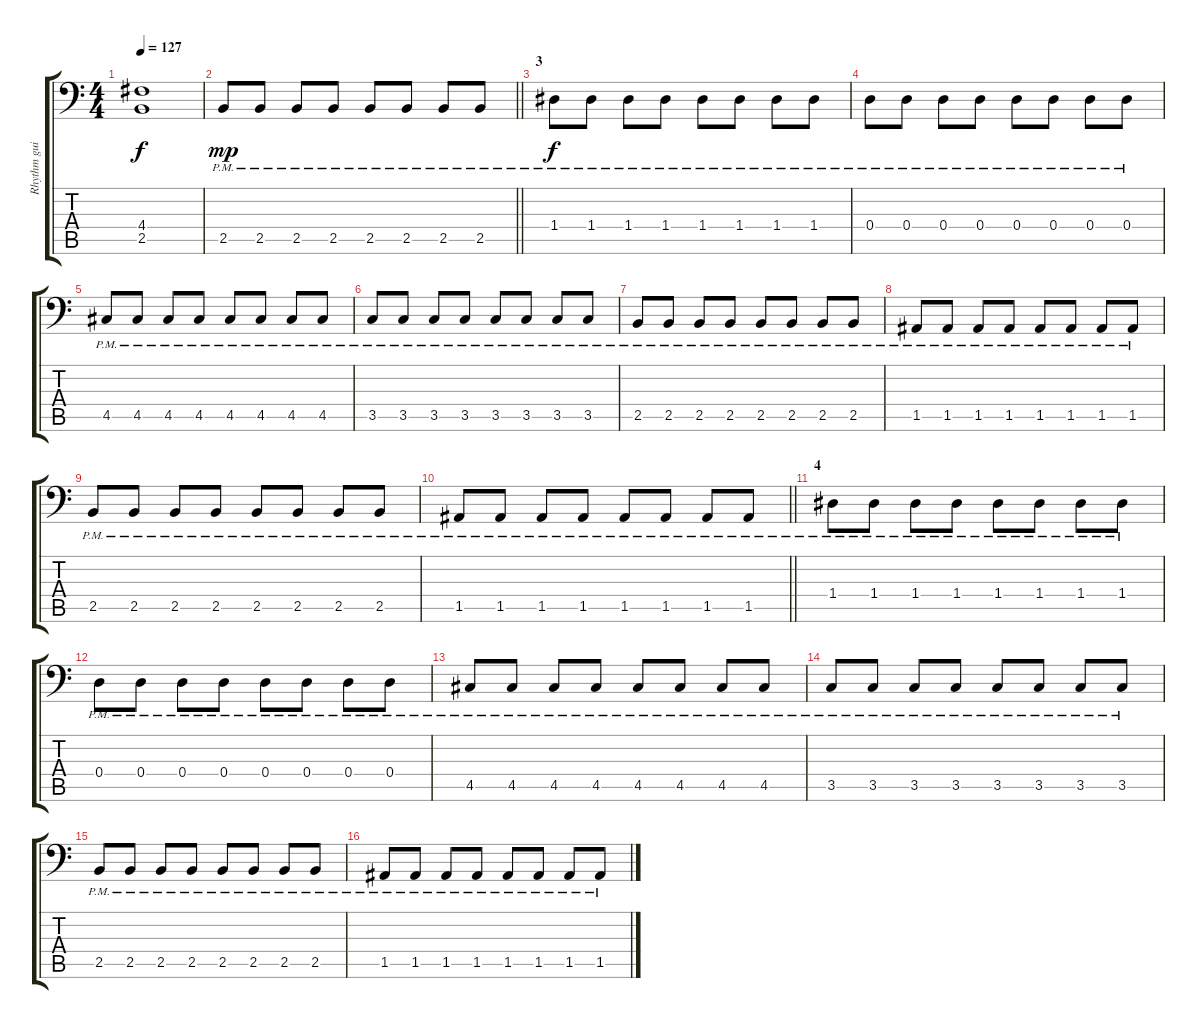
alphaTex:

\track ("Rhythm guitar" "Rhythm gui") {instrument distortionguitar}
\staff {score tabs}
\tuning (E3 B2 G2 D2 A1 E1) {hide}
\ts (4 4)
\tempo 127
\clef f4
\ks c
(4.4 2.5).1{dy f} |
\barLineRight lightlight
2.5{pm}.8{dy mp} 2.5{pm}.8 2.5{pm}.8 2.5{pm}.8 2.5{pm}.8 2.5{pm}.8 2.5{pm}.8 2.5{pm}.8 |
\section ("" "3")
1.4{pm}.8{dy f} 1.4{pm}.8 1.4{pm}.8 1.4{pm}.8 1.4{pm}.8 1.4{pm}.8 1.4{pm}.8 1.4{pm}.8 |
0.4{pm}.8 0.4{pm}.8 0.4{pm}.8 0.4{pm}.8 0.4{pm}.8 0.4{pm}.8 0.4{pm}.8 0.4{pm}.8 |
4.5{pm}.8 4.5{pm}.8 4.5{pm}.8 4.5{pm}.8 4.5{pm}.8 4.5{pm}.8 4.5{pm}.8 4.5{pm}.8 |
3.5{pm}.8 3.5{pm}.8 3.5{pm}.8 3.5{pm}.8 3.5{pm}.8 3.5{pm}.8 3.5{pm}.8 3.5{pm}.8 |
2.5{pm}.8 2.5{pm}.8 2.5{pm}.8 2.5{pm}.8 2.5{pm}.8 2.5{pm}.8 2.5{pm}.8 2.5{pm}.8 |
1.5{pm}.8 1.5{pm}.8 1.5{pm}.8 1.5{pm}.8 1.5{pm}.8 1.5{pm}.8 1.5{pm}.8 1.5{pm}.8 |
2.5{pm}.8 2.5{pm}.8 2.5{pm}.8 2.5{pm}.8 2.5{pm}.8 2.5{pm}.8 2.5{pm}.8 2.5{pm}.8 |
\barLineRight lightlight
1.5{pm}.8 1.5{pm}.8 1.5{pm}.8 1.5{pm}.8 1.5{pm}.8 1.5{pm}.8 1.5{pm}.8 1.5{pm}.8 |
\section ("" "4")
1.4{pm}.8 1.4{pm}.8 1.4{pm}.8 1.4{pm}.8 1.4{pm}.8 1.4{pm}.8 1.4{pm}.8 1.4{pm}.8 |
0.4{pm}.8 0.4{pm}.8 0.4{pm}.8 0.4{pm}.8 0.4{pm}.8 0.4{pm}.8 0.4{pm}.8 0.4{pm}.8 |
4.5{pm}.8 4.5{pm}.8 4.5{pm}.8 4.5{pm}.8 4.5{pm}.8 4.5{pm}.8 4.5{pm}.8 4.5{pm}.8 |
3.5{pm}.8 3.5{pm}.8 3.5{pm}.8 3.5{pm}.8 3.5{pm}.8 3.5{pm}.8 3.5{pm}.8 3.5{pm}.8 |
2.5{pm}.8 2.5{pm}.8 2.5{pm}.8 2.5{pm}.8 2.5{pm}.8 2.5{pm}.8 2.5{pm}.8 2.5{pm}.8 |
1.5{pm}.8 1.5{pm}.8 1.5{pm}.8 1.5{pm}.8 1.5{pm}.8 1.5{pm}.8 1.5{pm}.8 1.5{pm}.8
